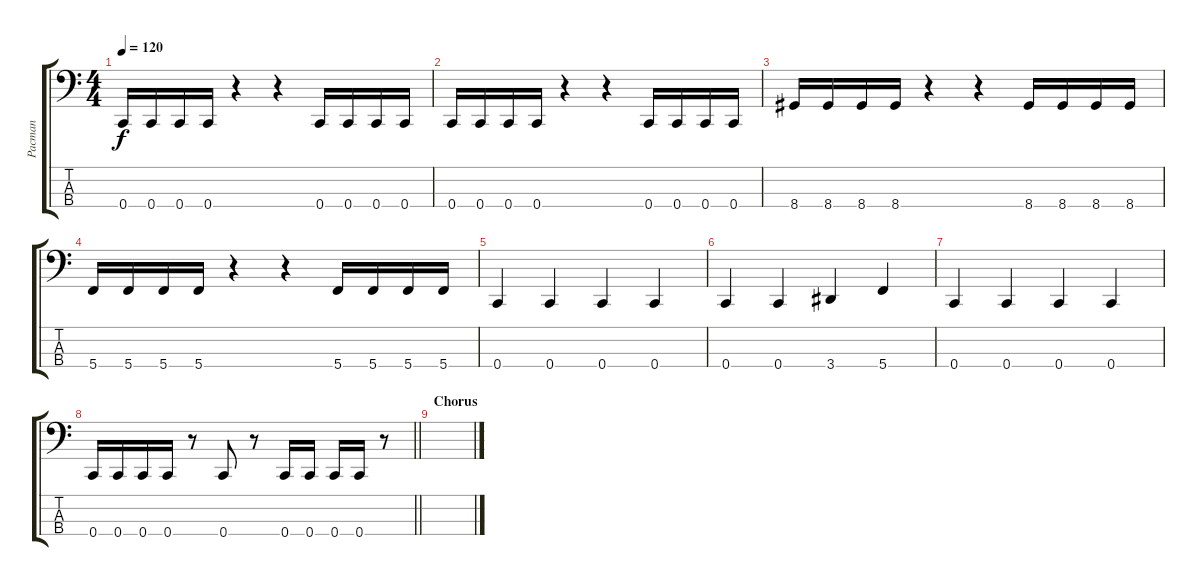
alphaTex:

\track ("Pacman" "Pacman") {instrument electricbasspick}
\staff {score tabs}
\tuning (F2 C2 G1 C1) {hide}
\ts (4 4)
\tempo 120
\clef f4
\ks c
0.4.16{dy f} 0.4.16 0.4.16 0.4.16 r.4 r.4 0.4.16 0.4.16 0.4.16 0.4.16 |
0.4.16 0.4.16 0.4.16 0.4.16 r.4 r.4 0.4.16 0.4.16 0.4.16 0.4.16 |
8.4.16 8.4.16 8.4.16 8.4.16 r.4 r.4 8.4.16 8.4.16 8.4.16 8.4.16 |
5.4.16 5.4.16 5.4.16 5.4.16 r.4 r.4 5.4.16 5.4.16 5.4.16 5.4.16 |
0.4.4 0.4.4 0.4.4 0.4.4 |
0.4.4 0.4.4 3.4.4 5.4.4 |
0.4.4 0.4.4 0.4.4 0.4.4 |
\barLineRight lightlight
0.4.16 0.4.16 0.4.16 0.4.16 r.8 0.4.8 r.8 0.4.16 0.4.16 0.4.16 0.4.16 r.8 |
\section ("" "Chorus")
